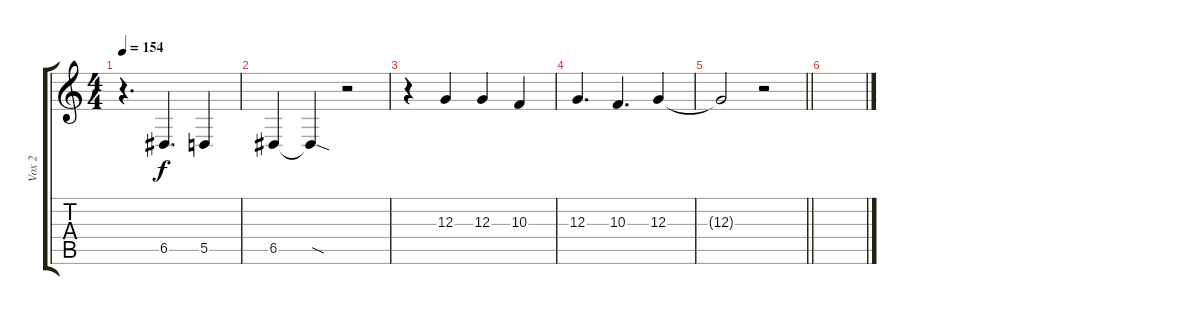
\track ("Vox 2" "Vox 2") {instrument viola}
\staff {score tabs}
\tuning (E4 B3 G3 D3 A2 E2) {hide}
\ts (4 4)
\tempo 154
\clef g2
\ks c
r.4{d dy f} 6.5.4{d} 5.5.4 |
6.5.4 6.5{sod t}.4 r.2 |
r.4 12.3.4 12.3.4 10.3.4 |
12.3.4{d} 10.3.4{d} 12.3.4 |
\barLineRight lightlight
12.3{t}.2 r.2 |
\section ("" " ")
